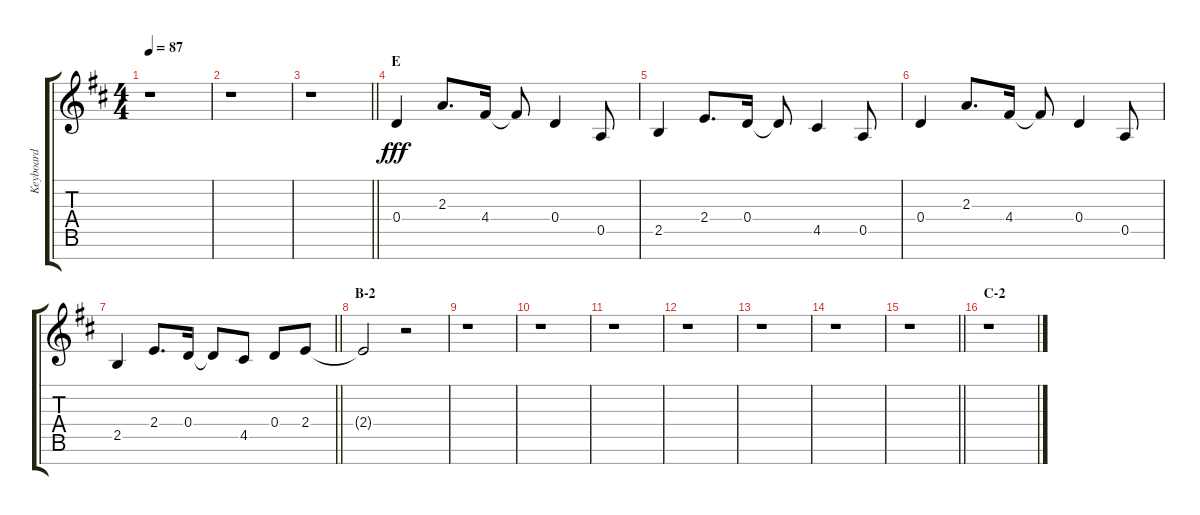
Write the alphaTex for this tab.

\track ("Keyboard" "Keyboard") {instrument fx5brightness}
\staff {score tabs}
\tuning (E5 B4 G4 D4 A3 E3 B2) {hide}
\ts (4 4)
\tempo 87
\clef g2
\ks d
r.1{dy fff} |
r.1 |
\barLineRight lightlight
r.1 |
\section ("" "E")
0.4.4 2.3.8{d} 4.4.16 4.4{t}.8 0.4.4 0.5.8 |
2.5.4 2.4.8{d} 0.4.16 0.4{t}.8 4.5.4 0.5.8 |
0.4.4 2.3.8{d} 4.4.16 4.4{t}.8 0.4.4 0.5.8 |
\barLineRight lightlight
2.5.4 2.4.8{d} 0.4.16 0.4{t}.8 4.5.8 0.4.8 2.4.8 |
\section ("" "B-2")
2.4{t}.2 r.2 |
r.1 |
r.1 |
r.1 |
r.1 |
r.1 |
r.1 |
\barLineRight lightlight
r.1 |
\section ("" "C-2")
r.1
